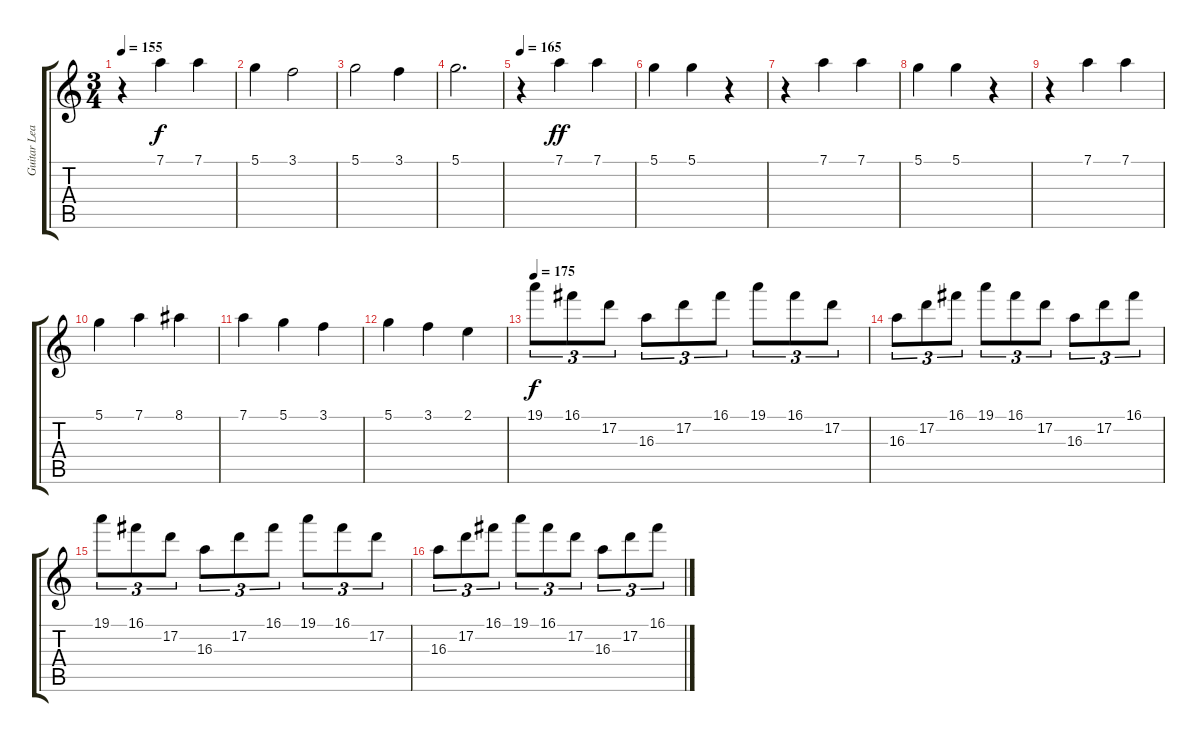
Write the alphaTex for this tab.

\track ("Guitar Lead" "Guitar Lea") {instrument distortionguitar}
\staff {score tabs}
\tuning (D4 A3 F3 C3 G2 C2) {hide}
\ts (3 4)
\tempo 155
\clef g2
\ks c
r.4{dy f} 7.1.4 7.1.4 |
5.1.4 3.1.2 |
5.1.2 3.1.4 |
5.1.2{d} |
\tempo 165
r.4 7.1.4{dy ff} 7.1.4 |
5.1.4 5.1.4 r.4 |
r.4 7.1.4 7.1.4 |
5.1.4 5.1.4 r.4 |
r.4 7.1.4 7.1.4 |
5.1.4 7.1.4 8.1.4 |
7.1.4 5.1.4 3.1.4 |
5.1.4 3.1.4 2.1.4 |
\tempo 175
19.1.8{tu (3 2) dy f} 16.1.8{tu (3 2)} 17.2.8{tu (3 2)} 16.3.8{tu (3 2)} 17.2.8{tu (3 2)} 16.1.8{tu (3 2)} 19.1.8{tu (3 2)} 16.1.8{tu (3 2)} 17.2.8{tu (3 2)} |
16.3.8{tu (3 2)} 17.2.8{tu (3 2)} 16.1.8{tu (3 2)} 19.1.8{tu (3 2)} 16.1.8{tu (3 2)} 17.2.8{tu (3 2)} 16.3.8{tu (3 2)} 17.2.8{tu (3 2)} 16.1.8{tu (3 2)} |
19.1.8{tu (3 2)} 16.1.8{tu (3 2)} 17.2.8{tu (3 2)} 16.3.8{tu (3 2)} 17.2.8{tu (3 2)} 16.1.8{tu (3 2)} 19.1.8{tu (3 2)} 16.1.8{tu (3 2)} 17.2.8{tu (3 2)} |
16.3.8{tu (3 2)} 17.2.8{tu (3 2)} 16.1.8{tu (3 2)} 19.1.8{tu (3 2)} 16.1.8{tu (3 2)} 17.2.8{tu (3 2)} 16.3.8{tu (3 2)} 17.2.8{tu (3 2)} 16.1.8{tu (3 2)}
